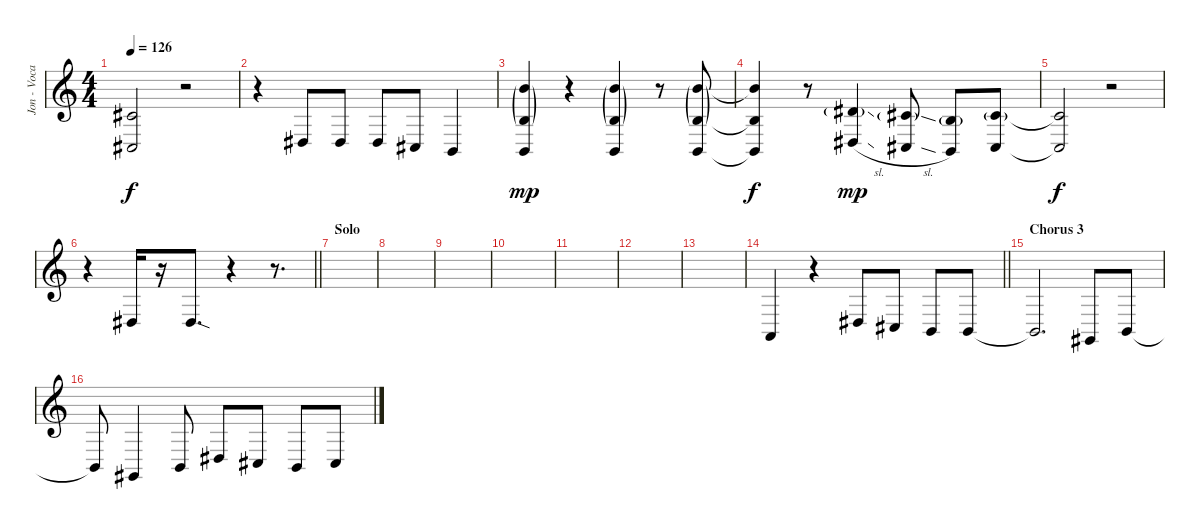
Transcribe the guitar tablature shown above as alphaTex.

\track ("Jon - Vocals" "Jon - Voca") {instrument tangoaccordion}
\staff {score}
\tuning (E4 B3 G3 D3 A2 E2) {hide}
\ts (4 4)
\tempo 126
\clef g2
\ks c
(6.3{t} 4.5{t}).2{dy f} r.2 |
r.4 1.4.8 1.4.8 1.4.8 4.5.8 2.5.4 |
(7.1{g} 4.3{g} 2.5).4{dy mp} r.4 (7.1{g} 4.3{g} 2.5).4 r.8 (7.1{g} 4.3{g} 2.5).8 |
(7.1{t} 4.3{t} 2.5{t}).4{dy f} r.8 (8.3{sl g} 6.5{sl}).4{dy mp} (6.3{sl g} 4.5{sl}).8 (4.3{g} 2.5).8 (6.3{g} 4.5).8 |
(6.3{t} 4.5{t}).2{dy f} r.2 |
\barLineRight lightlight
r.4 1.4.16 r.16 6.5{sod}.8{d} r.4 r.8{d} |
\section ("" "Solo")
|
|
|
|
|
|
|
\barLineRight lightlight
0.5.4 r.4 1.4.8 4.5.8 2.5.8 2.5.8 |
\section ("" "Chorus 3")
2.5{t}.2{d} 4.6.8 2.5.8 |
2.5{t}.8 4.6.4 2.5.8 1.4.8 4.5.8 2.5.8 4.5.8
